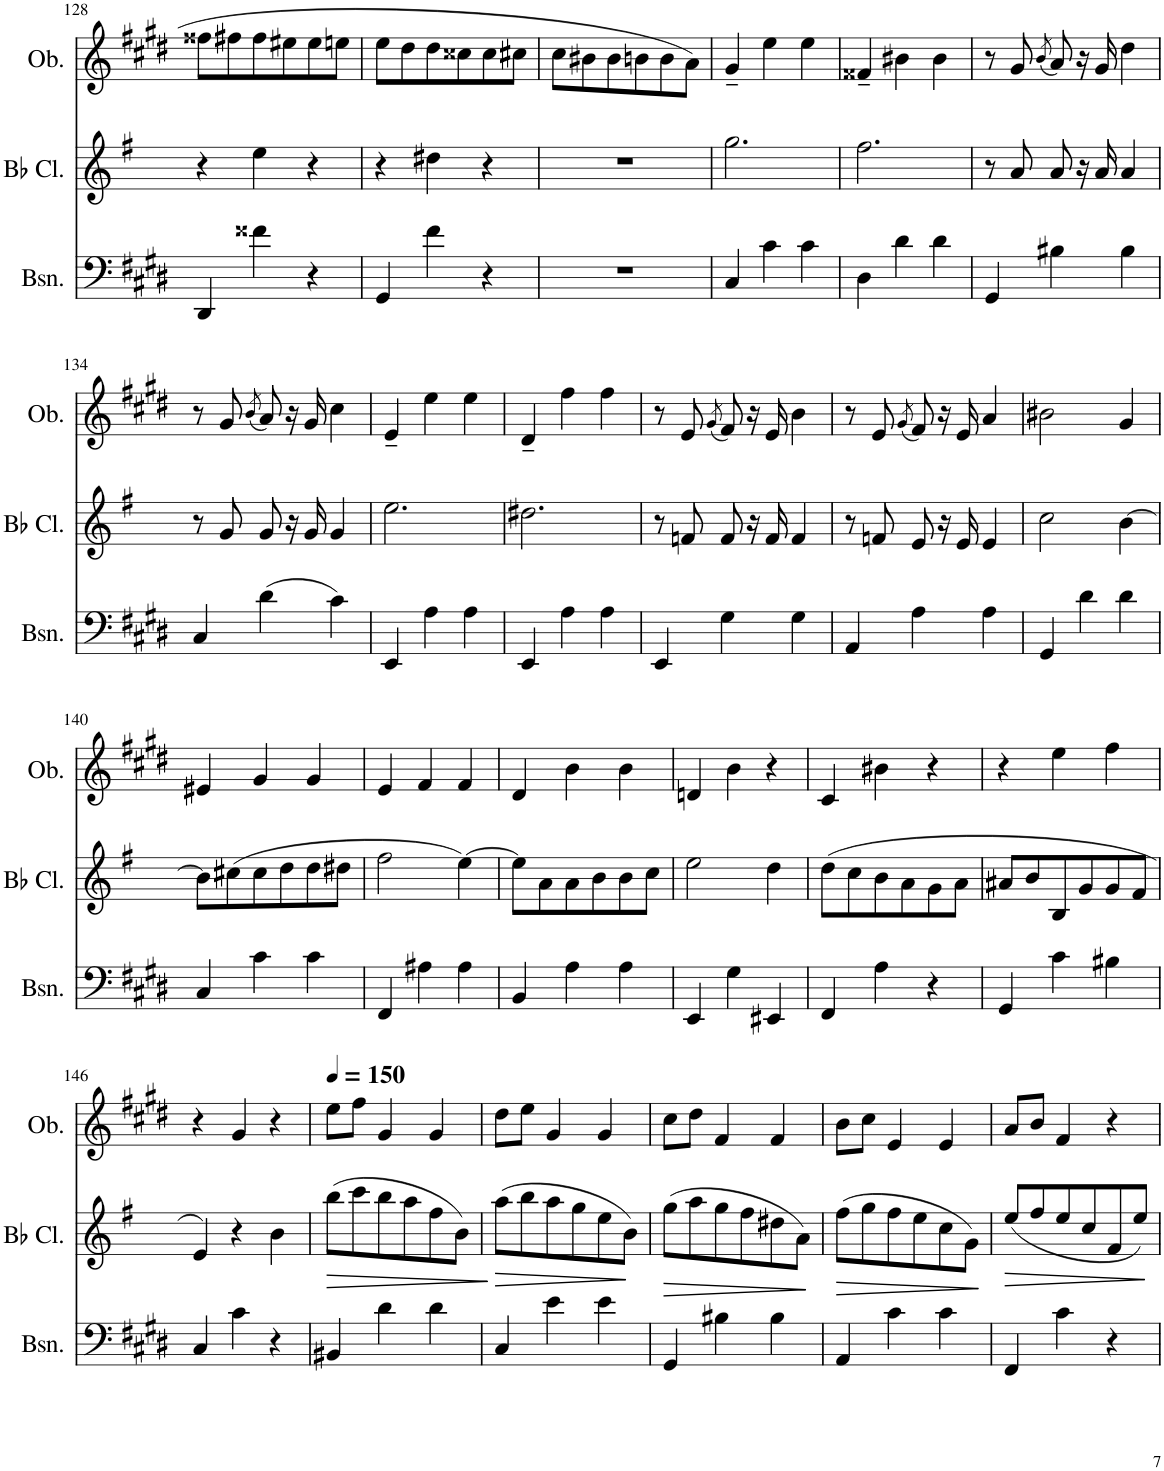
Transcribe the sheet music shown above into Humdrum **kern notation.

**kern	**kern	**dynam	**kern
*part3	*part2	*part2	*part1
*staff3	*staff2	*staff2	*staff1
*I"Bassoon	*I"Bb Clarinet	*	*I"Oboe
*I'Bsn.	*I'Bb Cl.	*	*I'Ob.
!!LO:PB:g=z
*clefF4	*clefG2	*	*clefG2
*	*Trd1c2	*	*
*k[f#c#g#d#]	*k[f#]	*	*k[f#c#g#d#]
*M3/4	*M3/4	*	*M3/4
=128	=128	=128	=128
4DD#/	4r	.	8ff##X\L
.	.	.	8ff#X\
4f##X\	4ee\	.	8ff#\
.	.	.	8ee#X\
4r	4r	.	8ee#\
.	.	.	8een\J
=129	=129	=129	=129
4GG#/	4r	.	8ee\L
.	.	.	8dd#\
4f#\	4dd#X\	.	8dd#\
.	.	.	8cc##X\
4r	4r	.	8cc##\
.	.	.	8cc#X\J
=130	=130	=130	=130
2.r	2.r	.	8cc#\L
.	.	.	8b#X\
.	.	.	8b#\
.	.	.	8bn\
.	.	.	8b\
.	.	.	8a\J
=131	=131	=131	=131
4C#/	2.gg\	.	4g#~/
4c#\	.	.	4ee\
4c#\	.	.	4ee\
=132	=132	=132	=132
4D#\	2.ff#\	.	4f##X~/
4d#\	.	.	4b#X\
4d#\	.	.	4b#\
=133	=133	=133	=133
4GG#/	8r	.	8r
.	8a/	.	8g#/
.	.	.	(8qb/
4B#X\	8a/	.	8a/)
.	16r	.	16r
.	16a/	.	16g#/
4B#\	4a/	.	4dd#\
!!LO:LB:g=z
=134	=134	=134	=134
4C#/	8r	.	8r
.	8g/	.	8g#/
.	.	.	(8qb/
(4d#\	8g/	.	8a/)
.	16r	.	16r
.	16g/	.	16g#/
4c#\)	4g/	.	4cc#\
=135	=135	=135	=135
4EE/	2.ee\	.	4e~/
4A\	.	.	4ee\
4A\	.	.	4ee\
=136	=136	=136	=136
4EE/	2.dd#X\	.	4d#~/
4A\	.	.	4ff#\
4A\	.	.	4ff#\
=137	=137	=137	=137
4EE/	8r	.	8r
.	8fn/	.	8e/
.	.	.	(8qg#/
4G#\	8f/	.	8f#/)
.	16r	.	16r
.	16f/	.	16e/
4G#\	4f/	.	4b\
=138	=138	=138	=138
4AA/	8r	.	8r
.	8fn/	.	8e/
.	.	.	(8qg#/
4A\	8e/	.	8f#/)
.	16r	.	16r
.	16e/	.	16e/
4A\	4e/	.	4a/
=139	=139	=139	=139
4GG#/	2cc\	.	2b#X\
4d#\	.	.	.
4d#\	[4b\	.	4g#/
!!LO:LB:g=z
=140	=140	=140	=140
4C#/	8b\L]	.	4e#X/
.	(8cc#X\	.	.
4c#\	8cc#\	.	4g#/
.	8dd\	.	.
4c#\	8dd\	.	4g#/
.	8dd#X\J	.	.
=141	=141	=141	=141
4FF#/	2ff#\	.	4e/
4A#X\	.	.	4f#/
4A#\	[4ee\)	.	4f#/
=142	=142	=142	=142
4BB/	8ee\L]	.	4d#/
.	8a\	.	.
4A\	8a\	.	4b\
.	8b\	.	.
4A\	8b\	.	4b\
.	8cc\J	.	.
=143	=143	=143	=143
4EE/	2ee\	.	4dn/
4G#\	.	.	4b\
4EE#X/	4dd\	.	4r
=144	=144	=144	=144
4FF#/	(8dd\L	.	4c#/
.	8cc\	.	.
4A\	8b\	.	4b#X\
.	8a\	.	.
4r	8g\	.	4r
.	8a\J	.	.
=145	=145	=145	=145
4GG#/	8a#X/L	.	4r
.	8b/	.	.
4c#\	8B/	.	4ee\
.	8g/	.	.
4B#X\	8g/	.	4ff#\
.	8f#/J	.	.
!!LO:LB:g=z
=146	=146	=146	=146
4C#/	4e/)	.	4r
4c#\	4r	.	4g#/
4r	4b\	.	4r
=147	=147	=147	=147
*	*	*	*MM150
!	!	!LO:HP:b	!
4BB#X/	(8bb\L	>	8ee\L
.	8ccc\	.	8ff#\J
4d#\	8bb\	.	4g#/
.	8aa\	.	.
4d#\	8ff#\	.	4g#/
.	8b\J)	]	.
=148	=148	=148	=148
!	!	!LO:HP:b	!
4C#/	(8aa\L	>	8dd#\L
.	8bb\	.	8ee\J
4e\	8aa\	.	4g#/
.	8gg\	.	.
4e\	8ee\	.	4g#/
.	8b\J)	]	.
=149	=149	=149	=149
!	!	!LO:HP:b	!
4GG#/	(8gg\L	>	8cc#\L
.	8aa\	.	8dd#\J
4B#X\	8gg\	.	4f#/
.	8ff#\	.	.
4B#\	8dd#X\	.	4f#/
.	8a\J)	]	.
=150	=150	=150	=150
!	!	!LO:HP:b	!
4AA/	(8ff#\L	>	8b\L
.	8gg\	.	8cc#\J
4c#\	8ff#\	.	4e/
.	8ee\	.	.
4c#\	8cc\	.	4e/
.	8g\J)	]	.
=151	=151	=151	=151
!	!	!LO:HP:b	!
4FF#/	(8ee/L	>	8a/L
.	8ff#/	.	8b/J
4c#\	8ee/	.	4f#/
.	8cc/	.	.
4r	8f#/	.	4r
.	8ee/J)	]	.
=	=	=	=
*-	*-	*-	*-
